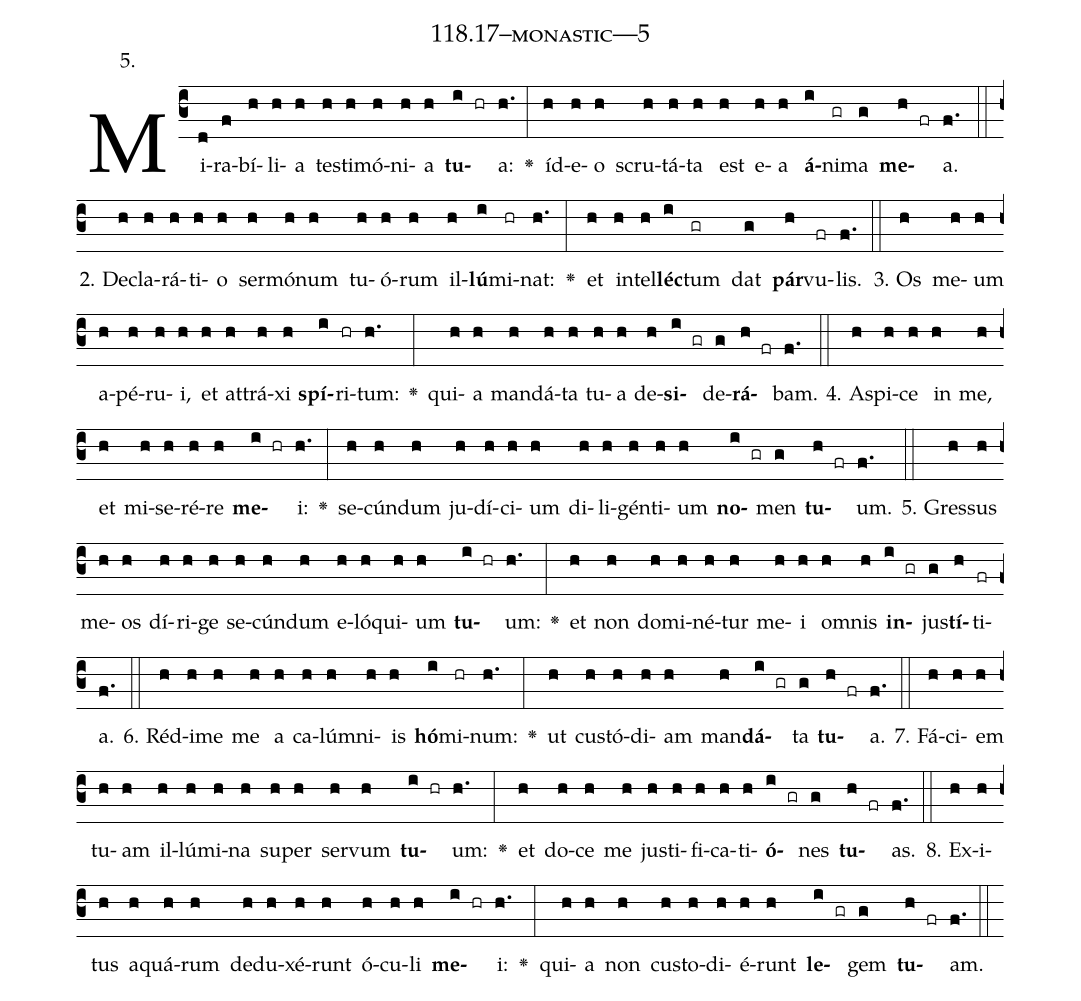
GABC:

name: 118.17--monastic---5;
annotation: 5.;
%%
(c3)Mi(d)ra(f)bí(h)li(h)a(h) tes(h)ti(h)mó(h)ni(h)a(h) <b>tu</b>(i hr)a:(h.) <v>\greheightstar</v>(:) íd(h)e(h)o(h) scru(h)tá(h)ta(h) est(h) e(h)a(h) <b>á</b>(i)ni(gr)ma(g) <b>me</b>(h fr)a.(f.) (::)
2. De(h)cla(h)rá(h)ti(h)o(h) ser(h)mó(h)num(h) tu(h)ó(h)rum(h) il(h)<b>lú</b>(i)mi(hr)nat:(h.) <v>\greheightstar</v>(:) et(h) in(h)tel(h)<b>léc</b>(i)tum(gr) dat(g) <b>pár</b>(h)vu(fr)lis.(f.) (::)
3. Os(h) me(h)um(h) a(h)pé(h)ru(h)i,(h) et(h) at(h)trá(h)xi(h) <b>spí</b>(i)ri(hr)tum:(h.) <v>\greheightstar</v>(:) qui(h)a(h) man(h)dá(h)ta(h) tu(h)a(h) de(h)<b>si</b>(i gr)de(g)<b>rá</b>(h fr)bam.(f.) (::)
4. A(h)spi(h)ce(h) in(h) me,(h) et(h) mi(h)se(h)ré(h)re(h) <b>me</b>(i hr)i:(h.) <v>\greheightstar</v>(:) se(h)cún(h)dum(h) ju(h)dí(h)ci(h)um(h) di(h)li(h)gén(h)ti(h)um(h) <b>no</b>(i gr)men(g) <b>tu</b>(h fr)um.(f.) (::)
5. Gres(h)sus(h) me(h)os(h) dí(h)ri(h)ge(h) se(h)cún(h)dum(h) e(h)ló(h)qui(h)um(h) <b>tu</b>(i hr)um:(h.) <v>\greheightstar</v>(:) et(h) non(h) do(h)mi(h)né(h)tur(h) me(h)i(h) om(h)nis(h) <b>in</b>(i gr)jus(g)<b>tí</b>(h)ti(fr)a.(f.) (::)
6. Réd(h)i(h)me(h) me(h) a(h) ca(h)lúm(h)ni(h)is(h) <b>hó</b>(i)mi(hr)num:(h.) <v>\greheightstar</v>(:) ut(h) cus(h)tó(h)di(h)am(h) man(h)<b>dá</b>(i gr)ta(g) <b>tu</b>(h fr)a.(f.) (::)
7. Fá(h)ci(h)em(h) tu(h)am(h) il(h)lú(h)mi(h)na(h) su(h)per(h) ser(h)vum(h) <b>tu</b>(i hr)um:(h.) <v>\greheightstar</v>(:) et(h) do(h)ce(h) me(h) jus(h)ti(h)fi(h)ca(h)ti(h)<b>ó</b>(i gr)nes(g) <b>tu</b>(h fr)as.(f.) (::)
8. Ex(h)i(h)tus(h) a(h)quá(h)rum(h) de(h)du(h)xé(h)runt(h) ó(h)cu(h)li(h) <b>me</b>(i hr)i:(h.) <v>\greheightstar</v>(:) qui(h)a(h) non(h) cus(h)to(h)di(h)é(h)runt(h) <b>le</b>(i gr)gem(g) <b>tu</b>(h fr)am.(f.) (::)
